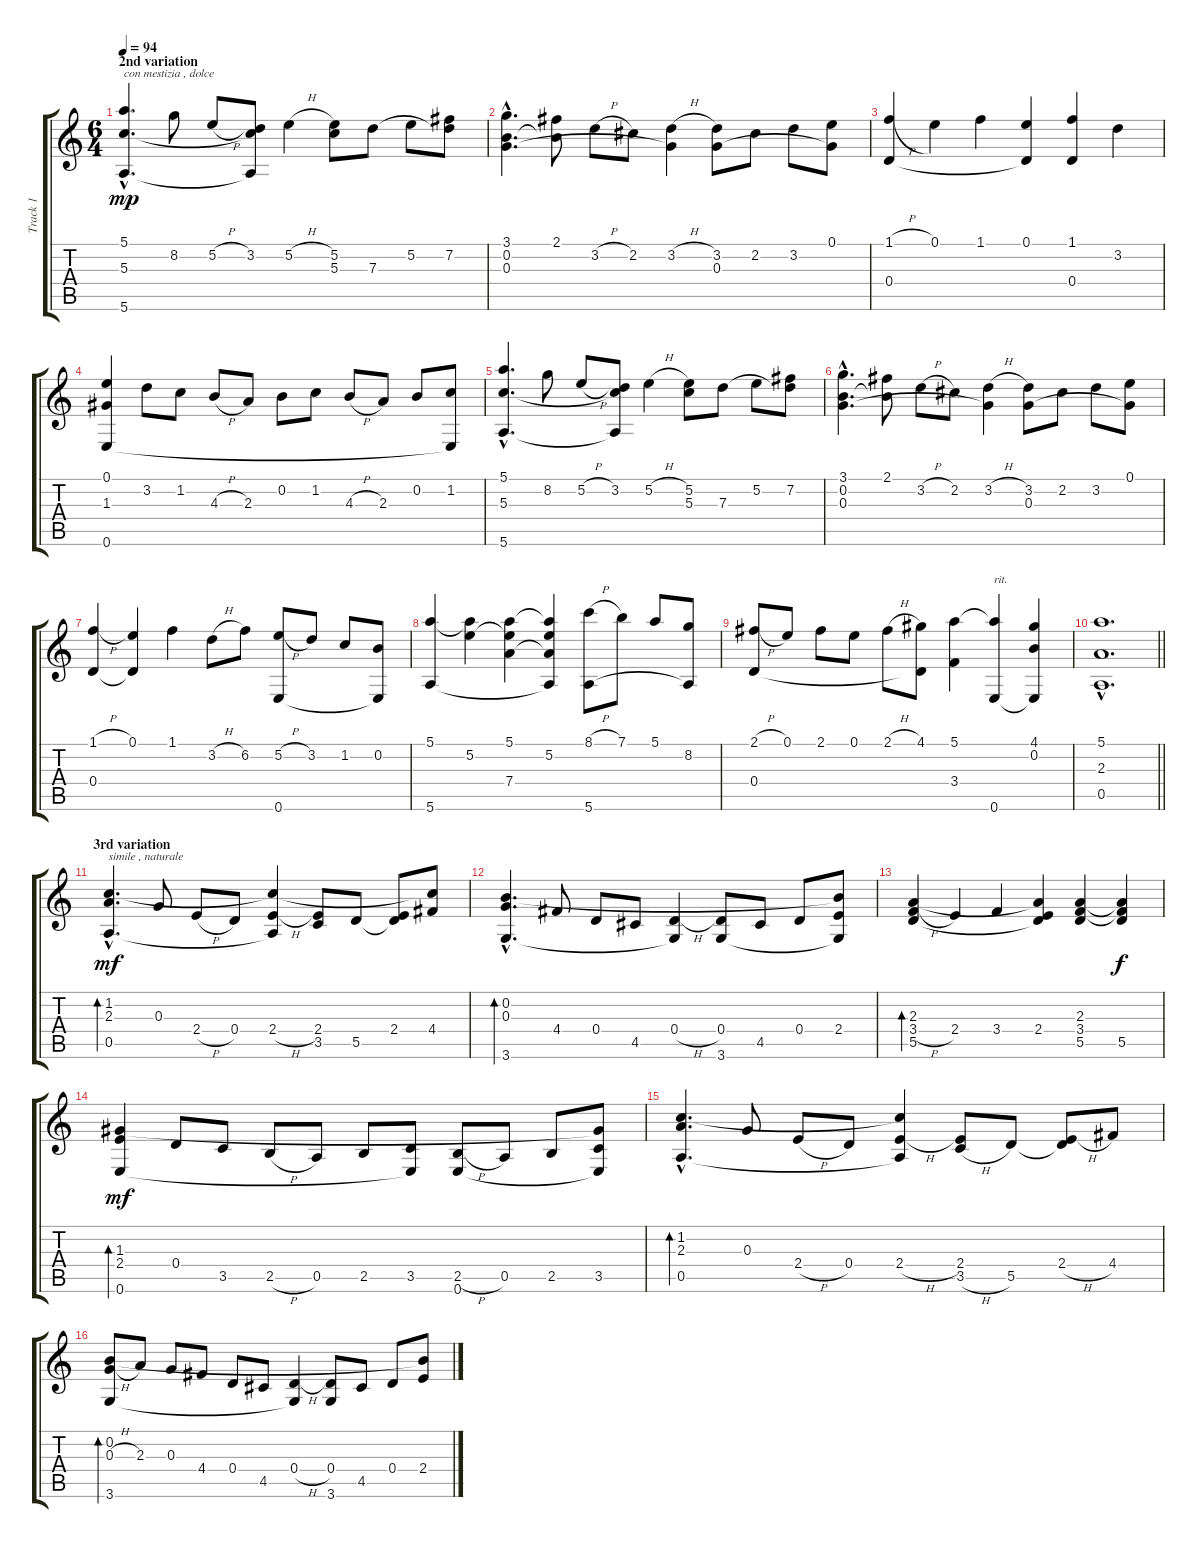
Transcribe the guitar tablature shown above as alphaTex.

\track ("Track 1" "Track 1") {instrument acousticguitarnylon}
\staff {score tabs}
\tuning (E4 B3 G3 D3 A2 E2) {hide}
\ts (6 4)
\section ("" "2nd variation")
\tempo 94
\clef g2
\ks c
(5.1{hac} 5.3{hac} 5.6{hac}).4{d txt "con mestizia , dolce" dy mp} 8.2.8 5.2{h}.8 (3.2 5.3{t} 5.6{t}).8 5.2{h}.4 (5.2 5.3).8 7.3.8 5.2.8 (7.2 7.3{t}).8 |
(3.1{hac} 0.2{hac} 0.3{hac}).4{d} (2.1 0.2{t}).8 3.2{h}.8 2.2.8 (3.2{h} 0.3{t}).4 (3.2 0.3).8 2.2.8 3.2.8 (0.1 0.3{t}).8 |
(1.1{h} 0.4).4 0.1.4 1.1.4 (0.1 0.4{t}).4 (1.1 0.4).4 3.2.4 |
(0.1 1.3 0.6).4 3.2.8 1.2.8 4.3{h}.8 2.3.8 0.2.8 1.2.8 4.3{h}.8 2.3.8 0.2.8 (1.2 0.6{t}).8 |
(5.1{hac} 5.3{hac} 5.6{hac}).4{d} 8.2.8 5.2{h}.8 (3.2 5.3{t} 5.6{t}).8 5.2{h}.4 (5.2 5.3).8 7.3.8 5.2.8 (7.2 7.3{t}).8 |
(3.1{hac} 0.2{hac} 0.3{hac}).4{d} (2.1 0.2{t}).8 3.2{h}.8 2.2.8 (3.2{h} 0.3{t}).4 (3.2 0.3).8 2.2.8 3.2.8 (0.1 0.3{t}).8 |
(1.1{h} 0.4).4 (0.1 0.4{t}).4 1.1.4 3.2{h}.8 6.2.8 (5.2{h} 0.6).8 3.2.8 1.2.8 (0.2 0.6{t}).8 |
(5.1 5.6).4 (5.1{t} 5.2).4 (5.1 5.2{t} 7.4).4 (5.1{t} 5.2 7.4{t} 5.6{t}).4 (8.1{h} 5.6).8 7.1.8 5.1.8 (8.2 5.6{t}).8 |
(2.1{h} 0.4).8 0.1.8 2.1.8 0.1.8 2.1{h}.8 (4.1 0.4{t}).8 (5.1 3.4).4 (5.1{t} 0.6).4{txt "rit."} (4.1 0.2 0.6{t}).4 |
\barLineRight lightlight
(5.1{hac} 2.3{hac} 0.5{hac}).1{d} |
\section ("" "3rd variation")
(1.2{hac} 2.3{hac} 0.5{hac}).4{d bd 120 txt "simile , naturale" dy mf} 0.3.8 2.4{h}.8 0.4.8 (1.2{t} 2.4{h} 0.5{t}).4 (2.4 3.5).8 5.5.8 (2.4 5.5{t}).8 (1.2{t} 4.4).8 |
(0.2{hac} 0.3{hac} 3.6{hac}).4{d bd 120} 4.4.8 0.4.8 4.5.8 (0.4{h} 3.6{t}).4 (0.4 3.6).8 4.5.8 0.4.8 (0.2{t} 2.4 3.6{t}).8 |
(2.3 3.4{h} 5.5).4{bd 120} 2.4.4 3.4.4 (2.3{t} 2.4 5.5{t}).4 (2.3 3.4 5.5).4 (2.3{t} 3.4{t} 5.5).4{dy f} |
(1.3 2.4 0.6).4{bd 120 dy mf} 0.4.8 3.5.8 2.5{h}.8 0.5.8 2.5.8 (3.5 0.6{t}).8 (2.5{h} 0.6).8 0.5.8 2.5.8 (1.3{t} 3.5 0.6{t}).8 |
(1.2{hac} 2.3{hac} 0.5{hac}).4{d bd 120} 0.3.8 2.4{h}.8 0.4.8 (1.2{t} 2.4{h} 0.5{t}).4 (2.4 3.5{h}).8 5.5.8 (2.4{h} 5.5{t}).8 4.4.8 |
(0.2 0.3{h} 3.6).8{bd 120} 2.3.8 0.3.8 4.4.8 0.4.8 4.5.8 (0.4{h} 3.6{t}).4 (0.4 3.6).8 4.5.8 0.4.8 (0.2{t} 2.4).8
